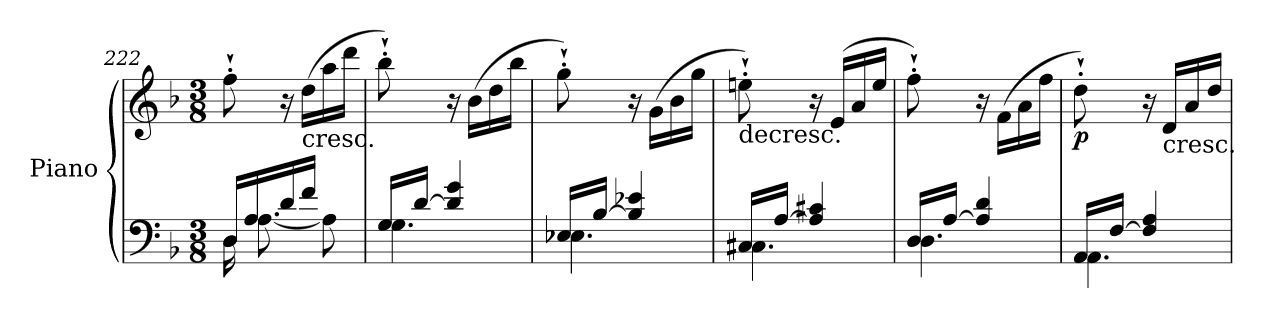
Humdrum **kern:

**kern	**kern	**dynam
*part1	*part1	*part1
*staff2	*staff1	*staff1/2
*I"Piano	*	*
*I'Pno	*	*
!!LO:PB:g=z
*clefF4	*clefG2	*
*k[b-]	*k[b-]	*
*F:	*F:	*
*M3/8	*M3/8	*
=222	=222	=222
*^	*	*
16D/LL	16D\	8ff`'\	.
16A/	[8.A\	.	.
16d/	.	16r	.
!	!	!LO:TX:b:t=cresc.	!
16f/JJ	.	(16dd\LL	.
8ryy	8A\]	16aa\	.
.	.	16ddd\JJ	.
=223	=223	=223	=223
16G/LL	4.G\	8bb-`'\)	.
[16d/JJ	.	.	.
4d/] 4g/	.	16r	.
.	.	(16b-\LL	.
.	.	16dd\	.
.	.	16bb-\JJ	.
=224	=224	=224	=224
16E-/LL	4.E-X\	8gg`'\)	.
[16B-/JJ	.	.	.
4B-/] 4e-X/	.	16r	.
.	.	(16g\LL	.
.	.	16b-\	.
.	.	16gg\JJ	.
=225	=225	=225	=225
!	!	!LO:TX:b:t=decresc.	!
16C#/LL	4.C#X\	8een`'\)	.
[16A/JJ	.	.	.
4A/] 4c#X/	.	16r	.
.	.	(16e/LL	.
.	.	16a/	.
.	.	16ee/JJ	.
!!LO:PB:g=z
=226	=226	=226	=226
16D/LL	4.D\	8ff`'\)	.
[16A/JJ	.	.	.
4A/] 4d/	.	16r	.
.	.	(16f\LL	.
.	.	16a\	.
.	.	16ff\JJ	.
!!LO:PB:g=z
=227	=227	=227	=227
!	!	!	!LO:DY:b
16AA/LL	4.AA\	8dd`'\)	p
[16F/JJ	.	.	.
4F/] 4A/	.	16r	.
!	!	!LO:TX:b:t=cresc.	!
.	.	16d/LL	.
.	.	16a/	.
.	.	16dd/JJ	.
*v	*v	*	*
=	=	=
*-	*-	*-
